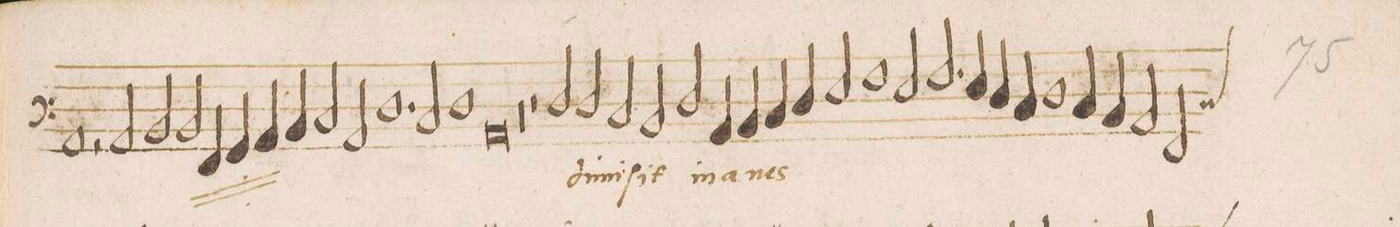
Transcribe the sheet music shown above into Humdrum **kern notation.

**kern	**text
*I"BASVS	*
*clefF3	*
*k[]	*
*met(C|)	*
*M2/1	*
1C	.
=138	=138
2r	.
*	*ij
2C/	di-
2D/	-mi-
2D/	-sit
=139	=139
4AA/	i-
4BB/	.
4C/	.
4D/	.
2E/	-na-
2C/	.
=140	=140
1.F	.
2E/	.
=141	=141
1F	.
0C	-nes
*	*Xij
=142	=142
1r	.
=143	=143
1r	.
2r	.
2F/	di-
=144	=144
2F/	-mi-
2E/	-ſit
2D/	.
2F/	i-
=145	=145
4C/	-na-
4D/	.
4E/	-nes
4F/	.
2G/	.
1A	.
=146	=146
2G/	.
2.A/	.
4G/	.
=147	=147
4F/	.
4E/	.
1F	.
4E/	.
4D/	.
=148	=148
2C/	.
*custos:E	*
2AA/	.
*-	*-
